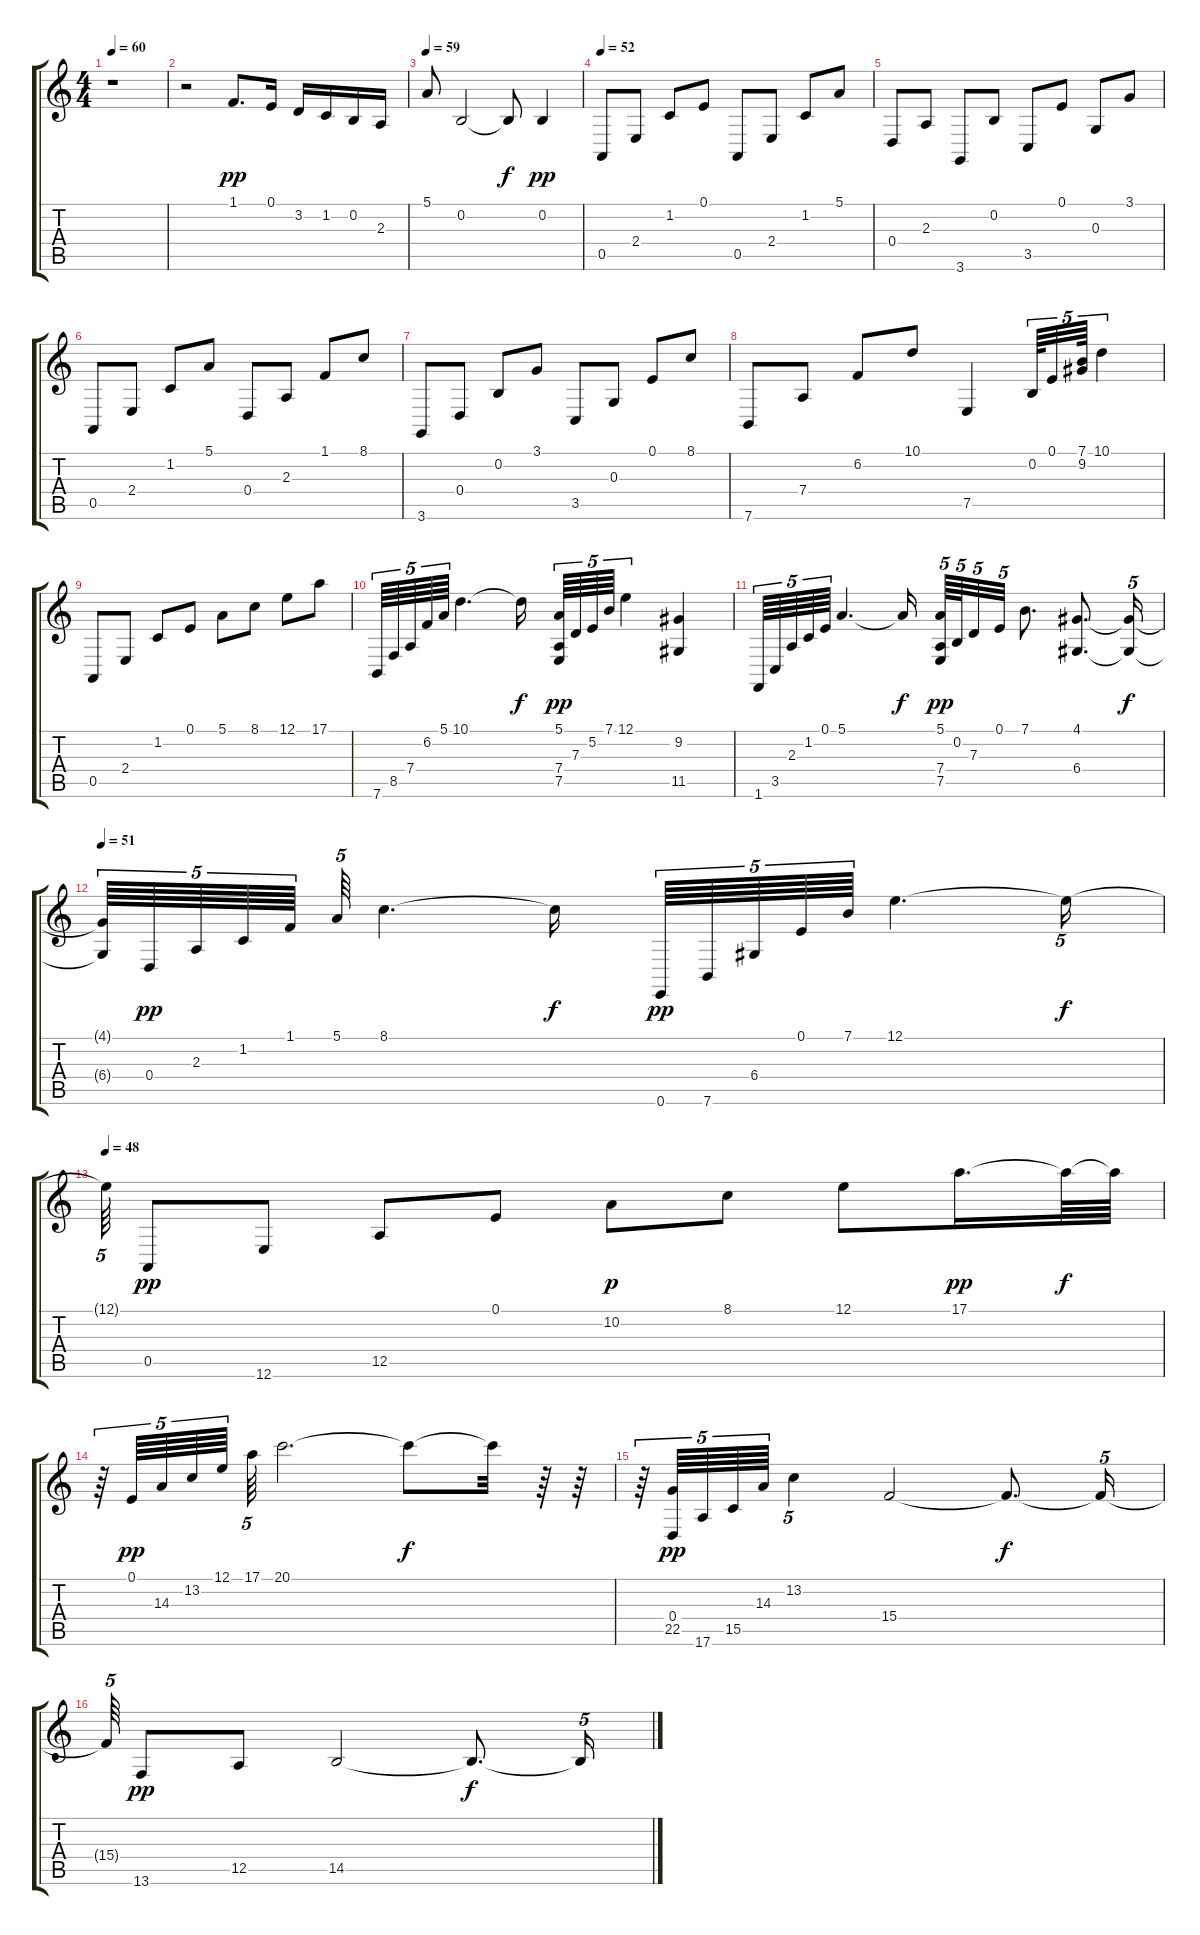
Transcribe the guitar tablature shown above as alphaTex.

\track "" {instrument orchestralharp}
\staff {score tabs}
\tuning (E4 B3 G3 D3 A2 E2) {hide}
\ts (4 4)
\tempo 60
\clef g2
\ks c
r.1{dy pp} |
r.2 1.1.8{d} 0.1.16 3.2.16 1.2.16 0.2.16 2.3.16 |
\tempo 59
5.1.8 0.2.2 0.2{t}.8{dy f} 0.2.4{dy pp} |
\tempo 52
0.5.8 2.4.8 1.2.8 0.1.8 0.5.8 2.4.8 1.2.8 5.1.8 |
0.4.8 2.3.8 3.6.8 0.2.8 3.5.8 0.1.8 0.3.8 3.1.8 |
0.5.8 2.4.8 1.2.8 5.1.8 0.4.8 2.3.8 1.1.8 8.1.8 |
3.6.8 0.4.8 0.2.8 3.1.8 3.5.8 0.3.8 0.1.8 8.1.8 |
7.6.8 7.4.8 6.2.8 10.1.8 7.5.4 0.2.64{tu (5 4)} 0.1.32{tu (5 4)} (7.1 9.2).64{tu (5 4)} 10.1.4{tu (5 4)} |
0.5.8 2.4.8 1.2.8 0.1.8 5.1.8 8.1.8 12.1.8 17.1.8 |
7.6.64{tu (5 4)} 8.5.64{tu (5 4)} 7.4.64{tu (5 4)} 6.2.64{tu (5 4)} 5.1.64{tu (5 4)} 10.1.4{d} 10.1{t}.16{dy f} (5.1 7.4 7.5).64{tu (5 4) dy pp} 7.3.64{tu (5 4)} 5.2.64{tu (5 4)} 7.1.64{tu (5 4)} 12.1.4{tu (5 4)} (9.2 11.5).4 |
1.6.64{tu (5 4)} 3.5.64{tu (5 4)} 2.3.64{tu (5 4)} 1.2.64{tu (5 4)} 0.1.64{tu (5 4)} 5.1.4{d} 5.1{t}.16{dy f} (5.1 7.4 7.5).64{tu (5 4) dy pp} 0.2.64{tu (5 4)} 7.3.32{tu (5 4)} 0.1.32{tu (5 4)} 7.1.8{d} (4.1 6.4).8{d} (4.1{t} 6.4{t}).16{tu (5 4) dy f} |
\tempo 51
(4.1{t} 6.4{t}).64{tu (5 4)} 0.4.64{tu (5 4) dy pp} 2.3.64{tu (5 4)} 1.2.64{tu (5 4)} 1.1.64{tu (5 4) beam splitsecondary} 5.1.64{tu (5 4)} 8.1.4{d} 8.1{t}.16{dy f} 0.6.64{tu (5 4) dy pp} 7.6.64{tu (5 4)} 6.4.64{tu (5 4)} 0.1.64{tu (5 4)} 7.1.64{tu (5 4)} 12.1.4{d} 12.1{t}.16{tu (5 4) dy f} |
\tempo 48
12.1{t}.64{tu (5 4)} 0.5.8{dy pp} 12.6.8 12.5.8 0.1.8 10.2.8{dy p} 8.1.8 12.1.8 17.1.16{d dy pp} 17.1{t}.64{dy f} 17.1{t}.64 |
r.64{tu (5 4)} 0.1.64{tu (5 4) dy pp} 14.3.64{tu (5 4)} 13.2.64{tu (5 4)} 12.1.64{tu (5 4) beam splitsecondary} 17.1.64{tu (5 4)} 20.1.2{d} 20.1{t}.8{dy f} 20.1{t}.32 r.64 r.64 |
r.64{tu (5 4)} (0.4 22.5).64{tu (5 4) dy pp} 17.6.64{tu (5 4)} 15.5.64{tu (5 4)} 14.3.64{tu (5 4)} 13.2.4{tu (5 4)} 15.4.2 15.4{t}.8{d dy f} 15.4{t}.16{tu (5 4)} |
15.4{t}.64{tu (5 4)} 13.6.8{dy pp} 12.5.8 14.5.2 14.5{t}.8{d dy f} 14.5{t}.16{tu (5 4)}
